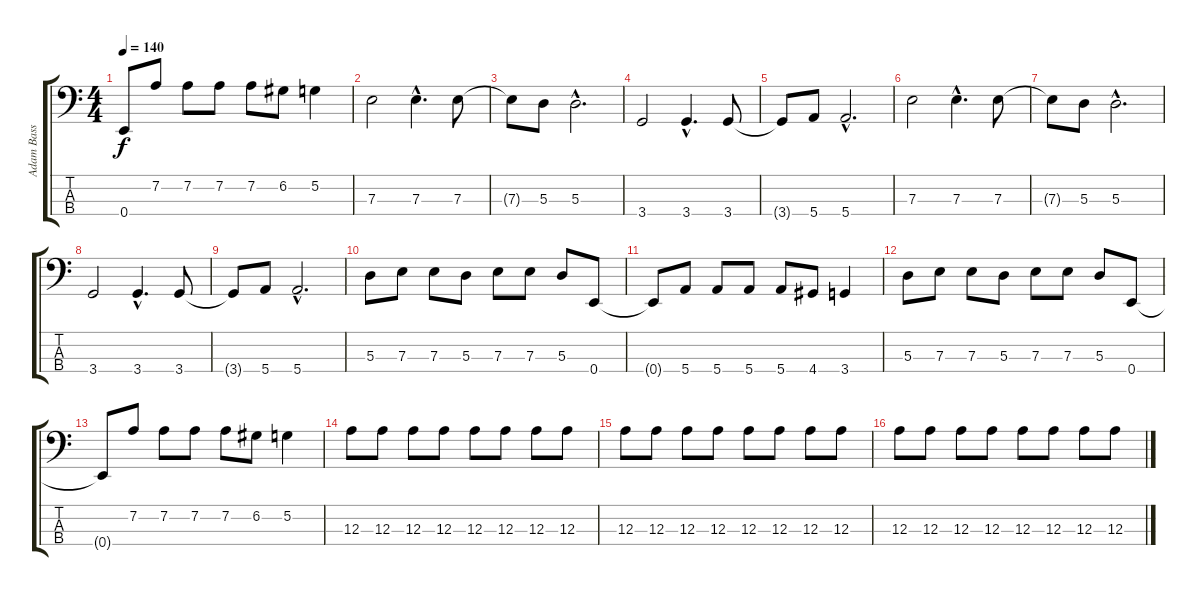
\track ("Adam Bass Guitar" "Adam Bass ") {instrument electricbasspick}
\staff {score tabs}
\tuning (G2 D2 A1 E1) {hide}
\ts (4 4)
\tempo 140
\clef f4
\ks c
0.4{t}.8{dy f} 7.2.8 7.2.8 7.2.8 7.2.8 6.2.8 5.2.4 |
7.3.2 7.3{hac}.4{d} 7.3.8 |
7.3{t}.8 5.3.8 5.3{hac}.2{d} |
3.4.2 3.4{hac}.4{d} 3.4.8 |
3.4{t}.8 5.4.8 5.4{hac}.2{d} |
7.3.2 7.3{hac}.4{d} 7.3.8 |
7.3{t}.8 5.3.8 5.3{hac}.2{d} |
3.4.2 3.4{hac}.4{d} 3.4.8 |
3.4{t}.8 5.4.8 5.4{hac}.2{d} |
5.3.8 7.3.8 7.3.8 5.3.8 7.3.8 7.3.8 5.3.8 0.4.8 |
0.4{t}.8 5.4.8 5.4.8 5.4.8 5.4.8 4.4.8 3.4.4 |
5.3.8 7.3.8 7.3.8 5.3.8 7.3.8 7.3.8 5.3.8 0.4.8 |
0.4{t}.8 7.2.8 7.2.8 7.2.8 7.2.8 6.2.8 5.2.4 |
12.3.8 12.3.8 12.3.8 12.3.8 12.3.8 12.3.8 12.3.8 12.3.8 |
12.3.8 12.3.8 12.3.8 12.3.8 12.3.8 12.3.8 12.3.8 12.3.8 |
12.3.8 12.3.8 12.3.8 12.3.8 12.3.8 12.3.8 12.3.8 12.3.8
